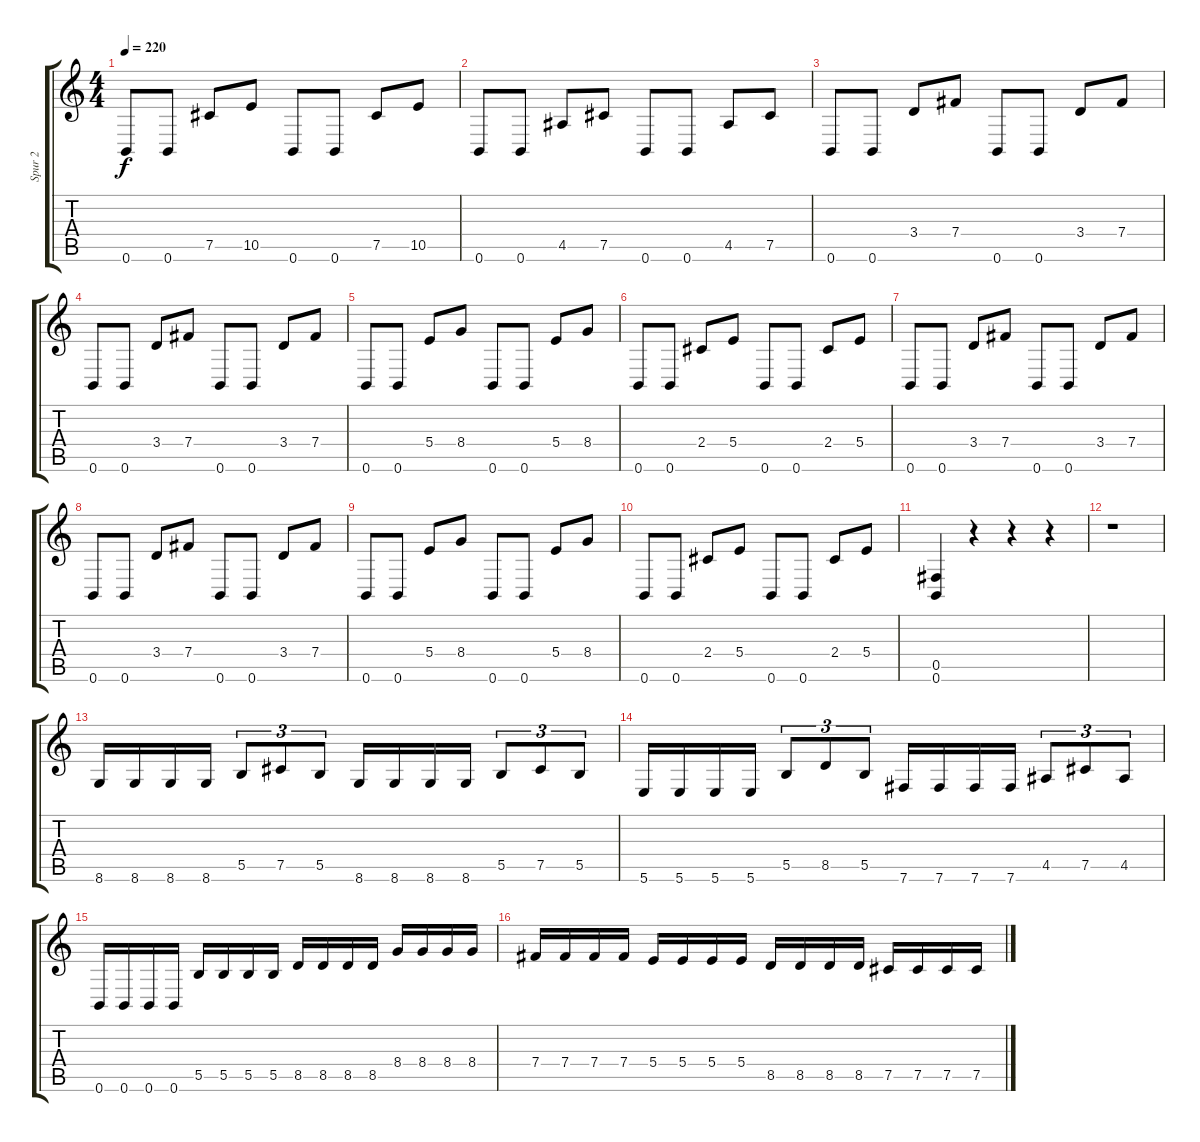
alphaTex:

\track ("Spur 2" "Spur 2") {instrument distortionguitar}
\staff {score tabs}
\tuning (Db4 Ab3 E3 B2 Gb2 B1) {hide}
\ts (4 4)
\tempo 220
\clef g2
\ks c
0.6.8{dy f} 0.6.8 7.5.8 10.5.8 0.6.8 0.6.8 7.5.8 10.5.8 |
0.6.8 0.6.8 4.5.8 7.5.8 0.6.8 0.6.8 4.5.8 7.5.8 |
0.6.8 0.6.8 3.4.8 7.4.8 0.6.8 0.6.8 3.4.8 7.4.8 |
0.6.8 0.6.8 3.4.8 7.4.8 0.6.8 0.6.8 3.4.8 7.4.8 |
0.6.8 0.6.8 5.4.8 8.4.8 0.6.8 0.6.8 5.4.8 8.4.8 |
0.6.8 0.6.8 2.4.8 5.4.8 0.6.8 0.6.8 2.4.8 5.4.8 |
0.6.8 0.6.8 3.4.8 7.4.8 0.6.8 0.6.8 3.4.8 7.4.8 |
0.6.8 0.6.8 3.4.8 7.4.8 0.6.8 0.6.8 3.4.8 7.4.8 |
0.6.8 0.6.8 5.4.8 8.4.8 0.6.8 0.6.8 5.4.8 8.4.8 |
0.6.8 0.6.8 2.4.8 5.4.8 0.6.8 0.6.8 2.4.8 5.4.8 |
(0.5 0.6).4 r.4 r.4 r.4 |
r.1 |
8.6.16 8.6.16 8.6.16 8.6.16 5.5.8{tu (3 2)} 7.5.8{tu (3 2)} 5.5.8{tu (3 2)} 8.6.16 8.6.16 8.6.16 8.6.16 5.5.8{tu (3 2)} 7.5.8{tu (3 2)} 5.5.8{tu (3 2)} |
5.6.16 5.6.16 5.6.16 5.6.16 5.5.8{tu (3 2)} 8.5.8{tu (3 2)} 5.5.8{tu (3 2)} 7.6.16 7.6.16 7.6.16 7.6.16 4.5.8{tu (3 2)} 7.5.8{tu (3 2)} 4.5.8{tu (3 2)} |
0.6.16 0.6.16 0.6.16 0.6.16 5.5.16 5.5.16 5.5.16 5.5.16 8.5.16 8.5.16 8.5.16 8.5.16 8.4.16 8.4.16 8.4.16 8.4.16 |
7.4.16 7.4.16 7.4.16 7.4.16 5.4.16 5.4.16 5.4.16 5.4.16 8.5.16 8.5.16 8.5.16 8.5.16 7.5.16 7.5.16 7.5.16 7.5.16
